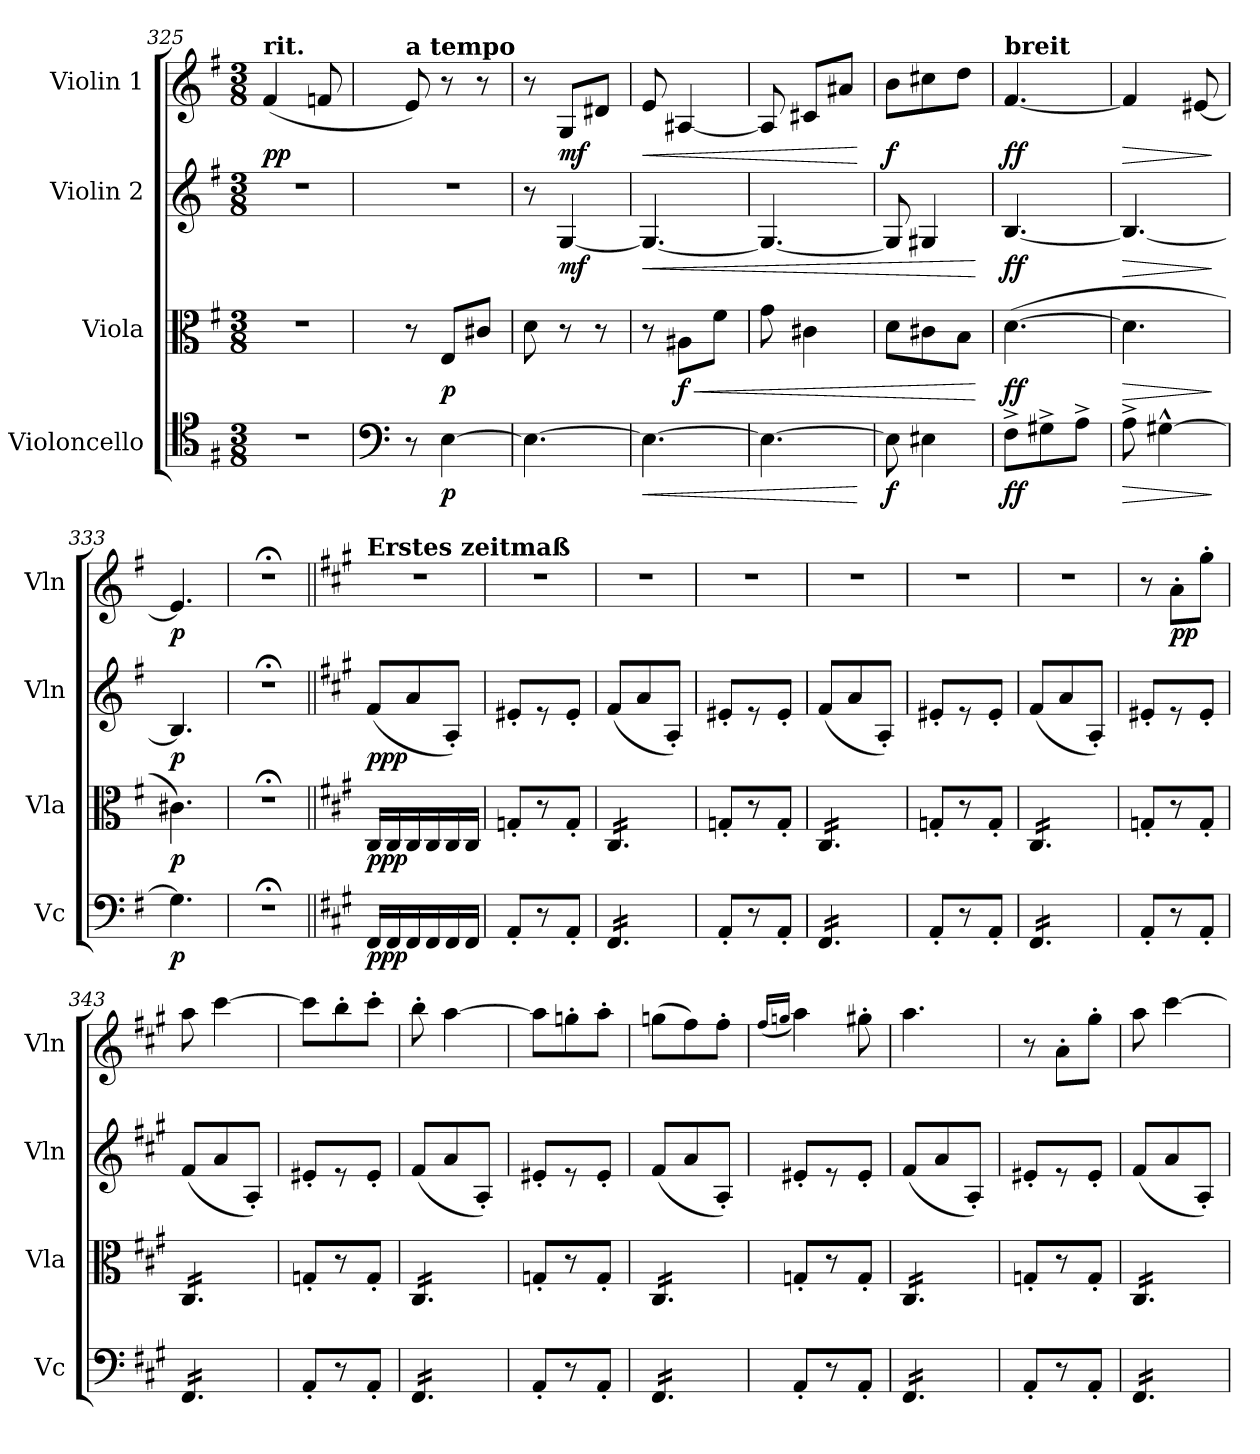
**kern	**dynam	**kern	**dynam	**kern	**dynam	**kern	**dynam
*part4	*part4	*part3	*part3	*part2	*part2	*part1	*part1
*staff4	*staff4	*staff3	*staff3	*staff2	*staff2	*staff1	*staff1
*I"Violoncello	*	*I"Viola	*	*I"Violin 2	*	*I"Violin 1	*
*I'Vc	*	*I'Vla	*	*I'Vln	*	*I'Vln	*
*clefC4	*	*clefC3	*	*clefG2	*	*clefG2	*
*k[f#]	*	*k[f#]	*	*k[f#]	*	*k[f#]	*
*M3/8	*	*M3/8	*	*M3/8	*	*M3/8	*
=325	=325	=325	=325	=325	=325	=325	=325
!	!	!	!	!	!	!LO:TX:a:B:t=rit.	!
!	!	!	!	!	!	!	!LO:DY:b
4.r	.	4.r	.	4.r	.	(4f#/	pp
.	.	.	.	.	.	8fn/	.
!!LO:PB:g=z
=326	=326	=326	=326	=326	=326	=326	=326
*clefF4	*	*	*	*	*	*	*
!	!	!	!	!	!	!LO:TX:a:B:t=a tempo	!
8r	.	8r	.	4.r	.	8e/)	.
!	!LO:DY:b	!	!LO:DY:b	!	!	!	!
[4E\	p	8E/L	p	.	.	8r	.
.	.	8c#X/J	.	.	.	8r	.
=327	=327	=327	=327	=327	=327	=327	=327
4.E\_	.	8d\	.	8r	.	8r	.
!	!	!	!	!	!LO:DY:b	!	!LO:DY:b
.	.	8r	.	[4G/	mf	8G/L	mf
.	.	8r	.	.	.	8d#X/J	.
=328	=328	=328	=328	=328	=328	=328	=328
!	!LO:HP:b	!	!	!	!LO:HP:b	!	!LO:HP:b
4.E\_	<	8r	.	4.G/_	<	8e/	<
!	!	!	!LO:HP:b	!	!	!	!
!	!	!	!LO:DY:n=1:b	!	!	!	!
.	.	8A#X\L	< f	.	.	[4A#X/	.
.	.	8f#\J	.	.	.	.	.
=329	=329	=329	=329	=329	=329	=329	=329
4.E\_	.	8g\	.	4.G/_	.	8A#/]	.
.	.	4c#X\	.	.	.	8c#X/L	.
.	.	.	.	.	.	8a#X/J	.
.	[	.	.	.	.	.	[
=330	=330	=330	=330	=330	=330	=330	=330
!	!LO:DY:b	!	!	!	!	!	!LO:DY:b
8E\]	f	8d\L	.	8G/]	.	8b\L	f
4E#X\	.	8c#X\	.	4G#X/	.	8cc#X\	.
.	.	8B\J	.	.	.	8dd\J	.
.	.	.	[	.	[	.	.
=331	=331	=331	=331	=331	=331	=331	=331
!	!	!	!	!	!	!LO:TX:a:B:t=breit	!
!	!LO:DY:b	!	!LO:DY:b	!	!LO:DY:b	!	!LO:DY:b
8F#^\L	ff	([4.d\	ff	[4.B/	ff	[4.f#/	ff
8G#X^\	.	.	.	.	.	.	.
8A^\J	.	.	.	.	.	.	.
=332	=332	=332	=332	=332	=332	=332	=332
!	!LO:HP:b	!	!LO:HP:b	!	!LO:HP:b	!	!LO:HP:b
8A^\	>	4.d\]	>	4.B/_	>	4f#/]	>
[4G#X^^\	.	.	.	.	.	.	.
.	.	.	.	.	.	[8e#X/	.
.	]	.	]	.	]	.	]
=333	=333	=333	=333	=333	=333	=333	=333
!	!LO:DY:b	!	!LO:DY:b	!	!LO:DY:b	!	!LO:DY:b
4.G#\]	p	4.c#X\)	p	4.B/]	p	4.e#/]	p
=334	=334	=334	=334	=334	=334	=334	=334
4.r;<	.	4.r;<	.	4.r;<	.	4.r;<	.
!!LO:LB:g=z
=335||	=335||	=335||	=335||	=335||	=335||	=335||	=335||
!!LO:REH:place=s1:a:B:cj:fs=14:t=V
*k[f#c#g#]	*	*k[f#c#g#]	*	*k[f#c#g#]	*	*k[f#c#g#]	*
!	!	!	!	!	!	!LO:TX:a:B:t=Erstes zeitmaß	!
!	!LO:DY:b	!	!LO:DY:b	!	!LO:DY:b	!	!
16FF#/LL	ppp	16C#/LL	ppp	(8f#/L	ppp	4.r	.
16FF#/	.	16C#/	.	.	.	.	.
16FF#/	.	16C#/	.	8a/	.	.	.
16FF#/	.	16C#/	.	.	.	.	.
16FF#/	.	16C#/	.	8A'/J)	.	.	.
16FF#/JJ	.	16C#/JJ	.	.	.	.	.
=336	=336	=336	=336	=336	=336	=336	=336
8AA'/L	.	8Gn'/L	.	8e#X'/L	.	4.r	.
8r	.	8r	.	8r	.	.	.
8AA'/J	.	8G'/J	.	8e#'/J	.	.	.
=337	=337	=337	=337	=337	=337	=337	=337
*tremolo	*	*	*	*	*	*	*
*	*	*tremolo	*	*	*	*	*
16FF#/LL	.	16C#/LL	.	(8f#/L	.	4.r	.
16FF#/	.	16C#/	.	.	.	.	.
16FF#/	.	16C#/	.	8a/	.	.	.
16FF#/	.	16C#/	.	.	.	.	.
16FF#/	.	16C#/	.	8A'/J)	.	.	.
16FF#/JJ	.	16C#/JJ	.	.	.	.	.
*	*	*Xtremolo	*	*	*	*	*
*Xtremolo	*	*	*	*	*	*	*
=338	=338	=338	=338	=338	=338	=338	=338
8AA'/L	.	8Gn'/L	.	8e#X'/L	.	4.r	.
8r	.	8r	.	8r	.	.	.
8AA'/J	.	8G'/J	.	8e#'/J	.	.	.
=339	=339	=339	=339	=339	=339	=339	=339
*tremolo	*	*	*	*	*	*	*
*	*	*tremolo	*	*	*	*	*
16FF#/LL	.	16C#/LL	.	(8f#/L	.	4.r	.
16FF#/	.	16C#/	.	.	.	.	.
16FF#/	.	16C#/	.	8a/	.	.	.
16FF#/	.	16C#/	.	.	.	.	.
16FF#/	.	16C#/	.	8A'/J)	.	.	.
16FF#/JJ	.	16C#/JJ	.	.	.	.	.
*	*	*Xtremolo	*	*	*	*	*
*Xtremolo	*	*	*	*	*	*	*
=340	=340	=340	=340	=340	=340	=340	=340
8AA'/L	.	8Gn'/L	.	8e#X'/L	.	4.r	.
8r	.	8r	.	8r	.	.	.
8AA'/J	.	8G'/J	.	8e#'/J	.	.	.
=341	=341	=341	=341	=341	=341	=341	=341
*tremolo	*	*	*	*	*	*	*
*	*	*tremolo	*	*	*	*	*
16FF#/LL	.	16C#/LL	.	(8f#/L	.	4.r	.
16FF#/	.	16C#/	.	.	.	.	.
16FF#/	.	16C#/	.	8a/	.	.	.
16FF#/	.	16C#/	.	.	.	.	.
16FF#/	.	16C#/	.	8A'/J)	.	.	.
16FF#/JJ	.	16C#/JJ	.	.	.	.	.
*	*	*Xtremolo	*	*	*	*	*
*Xtremolo	*	*	*	*	*	*	*
=342	=342	=342	=342	=342	=342	=342	=342
8AA'/L	.	8Gn'/L	.	8e#X'/L	.	8r	.
!	!	!	!	!	!	!	!LO:DY:b
8r	.	8r	.	8r	.	8a'\L	pp
8AA'/J	.	8G'/J	.	8e#'/J	.	8gg#'\J	.
=343	=343	=343	=343	=343	=343	=343	=343
*tremolo	*	*	*	*	*	*	*
*	*	*tremolo	*	*	*	*	*
16FF#/LL	.	16C#/LL	.	(8f#/L	.	8aa\	.
16FF#/	.	16C#/	.	.	.	.	.
16FF#/	.	16C#/	.	8a/	.	[4ccc#\	.
16FF#/	.	16C#/	.	.	.	.	.
16FF#/	.	16C#/	.	8A'/J)	.	.	.
16FF#/JJ	.	16C#/JJ	.	.	.	.	.
*	*	*Xtremolo	*	*	*	*	*
*Xtremolo	*	*	*	*	*	*	*
!!LO:LB:g=z
=344	=344	=344	=344	=344	=344	=344	=344
8AA'/L	.	8Gn'/L	.	8e#X'/L	.	8ccc#\L]	.
8r	.	8r	.	8r	.	8bb'\	.
8AA'/J	.	8G'/J	.	8e#'/J	.	8ccc#'\J	.
=345	=345	=345	=345	=345	=345	=345	=345
*tremolo	*	*	*	*	*	*	*
*	*	*tremolo	*	*	*	*	*
16FF#/LL	.	16C#/LL	.	(8f#/L	.	8bb'\	.
16FF#/	.	16C#/	.	.	.	.	.
16FF#/	.	16C#/	.	8a/	.	[4aa\	.
16FF#/	.	16C#/	.	.	.	.	.
16FF#/	.	16C#/	.	8A'/J)	.	.	.
16FF#/JJ	.	16C#/JJ	.	.	.	.	.
*	*	*Xtremolo	*	*	*	*	*
*Xtremolo	*	*	*	*	*	*	*
=346	=346	=346	=346	=346	=346	=346	=346
8AA'/L	.	8Gn'/L	.	8e#X'/L	.	8aa\L]	.
8r	.	8r	.	8r	.	8ggn'\	.
8AA'/J	.	8G'/J	.	8e#'/J	.	8aa'\J	.
=347	=347	=347	=347	=347	=347	=347	=347
*tremolo	*	*	*	*	*	*	*
*	*	*tremolo	*	*	*	*	*
16FF#/LL	.	16C#/LL	.	(8f#/L	.	(8ggn\L	.
16FF#/	.	16C#/	.	.	.	.	.
16FF#/	.	16C#/	.	8a/	.	8ff#\)	.
16FF#/	.	16C#/	.	.	.	.	.
16FF#/	.	16C#/	.	8A'/J)	.	8ff#'\J	.
16FF#/JJ	.	16C#/JJ	.	.	.	.	.
*	*	*Xtremolo	*	*	*	*	*
*Xtremolo	*	*	*	*	*	*	*
=348	=348	=348	=348	=348	=348	=348	=348
.	.	.	.	.	.	(16qff#/LL	.
.	.	.	.	.	.	16qggn/JJ	.
8AA'/L	.	8Gn'/L	.	8e#X'/L	.	4aa\)	.
8r	.	8r	.	8r	.	.	.
8AA'/J	.	8G'/J	.	8e#'/J	.	8gg#X'\	.
=349	=349	=349	=349	=349	=349	=349	=349
*tremolo	*	*	*	*	*	*	*
*	*	*tremolo	*	*	*	*	*
16FF#/LL	.	16C#/LL	.	(8f#/L	.	4.aa\	.
16FF#/	.	16C#/	.	.	.	.	.
16FF#/	.	16C#/	.	8a/	.	.	.
16FF#/	.	16C#/	.	.	.	.	.
16FF#/	.	16C#/	.	8A'/J)	.	.	.
16FF#/JJ	.	16C#/JJ	.	.	.	.	.
*	*	*Xtremolo	*	*	*	*	*
*Xtremolo	*	*	*	*	*	*	*
=350	=350	=350	=350	=350	=350	=350	=350
8AA'/L	.	8Gn'/L	.	8e#X'/L	.	8r	.
8r	.	8r	.	8r	.	8a'\L	.
8AA'/J	.	8G'/J	.	8e#'/J	.	8gg#'\J	.
=351	=351	=351	=351	=351	=351	=351	=351
*tremolo	*	*	*	*	*	*	*
*	*	*tremolo	*	*	*	*	*
16FF#/LL	.	16C#/LL	.	(8f#/L	.	8aa\	.
16FF#/	.	16C#/	.	.	.	.	.
16FF#/	.	16C#/	.	8a/	.	[4ccc#\	.
16FF#/	.	16C#/	.	.	.	.	.
16FF#/	.	16C#/	.	8A'/J)	.	.	.
16FF#/JJ	.	16C#/JJ	.	.	.	.	.
*	*	*Xtremolo	*	*	*	*	*
*Xtremolo	*	*	*	*	*	*	*
=	=	=	=	=	=	=	=
*-	*-	*-	*-	*-	*-	*-	*-
